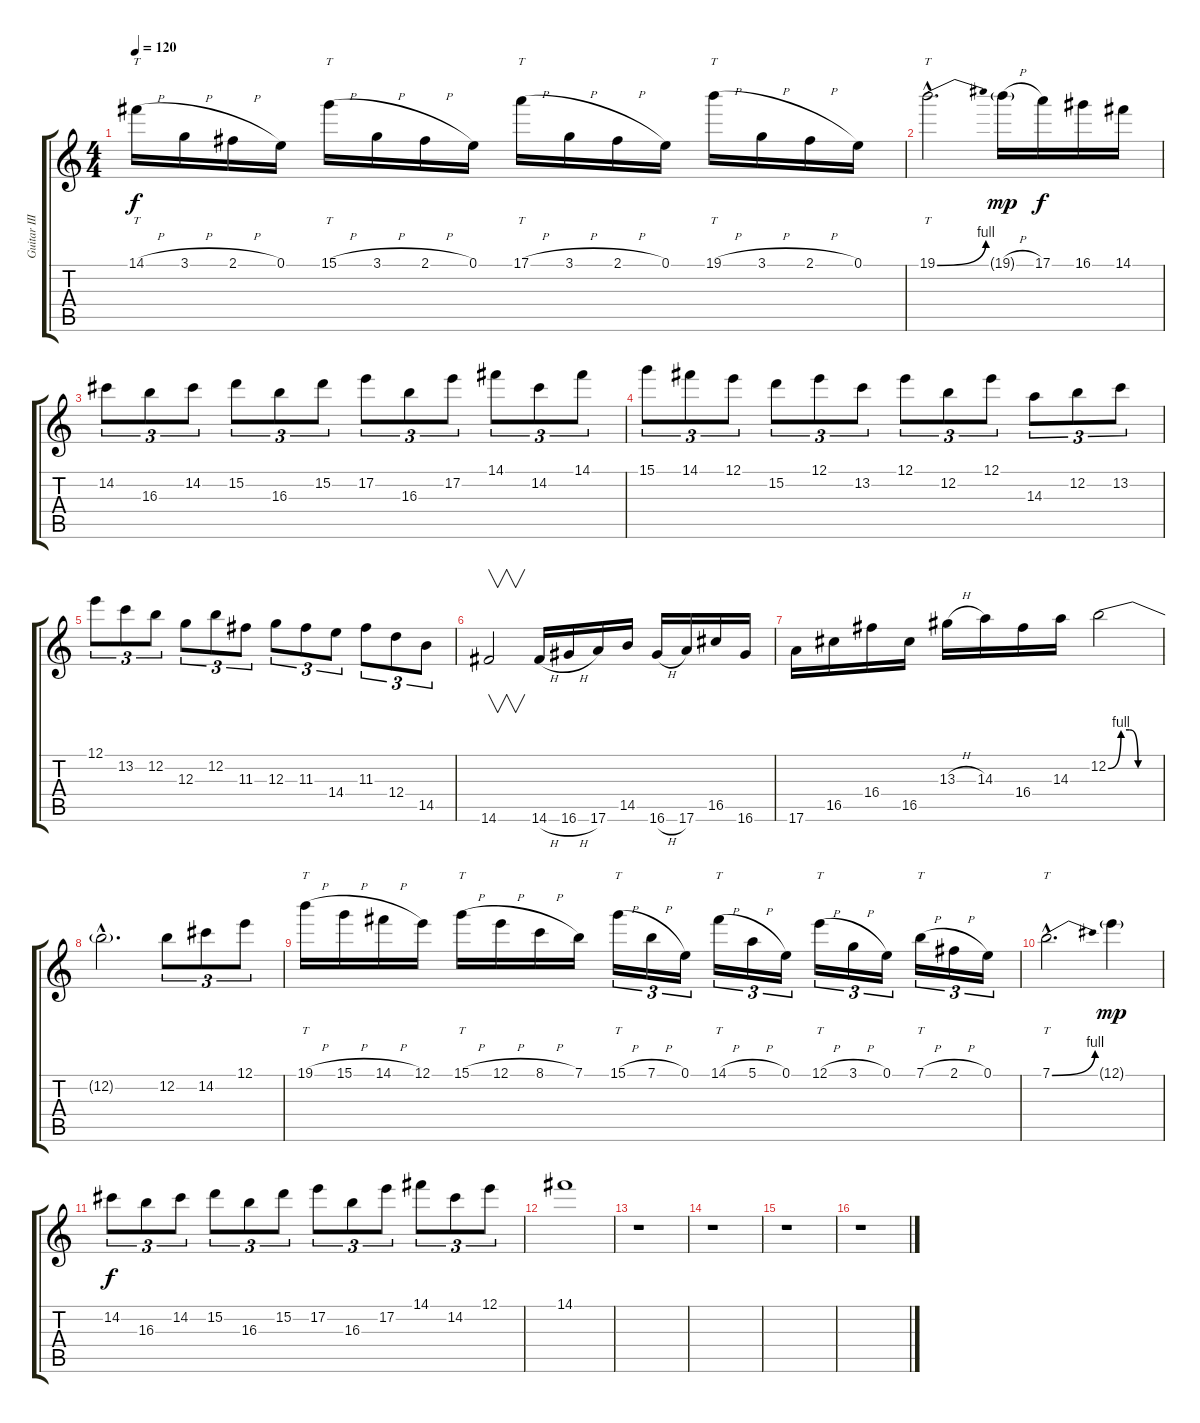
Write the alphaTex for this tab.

\track ("Guitar III" "Guitar III") {instrument overdrivenguitar}
\staff {score tabs}
\tuning (E4 B3 G3 D3 A2 E2) {hide}
\ts (4 4)
\tempo 120
\clef g2
\ks c
14.1{h}.16{tt dy f} 3.1{h}.16 2.1{h}.16 0.1.16 15.1{h}.16{tt} 3.1{h}.16 2.1{h}.16 0.1.16 17.1{h}.16{tt} 3.1{h}.16 2.1{h}.16 0.1.16 19.1{h}.16{tt} 3.1{h}.16 2.1{h}.16 0.1.16 |
19.1{be (bend 0 0 60 4) hac}.2{tt d} 19.1{h g}.16{dy mp} 17.1.16{dy f} 16.1.16 14.1.16 |
14.2.8{tu (3 2)} 16.3.8{tu (3 2)} 14.2.8{tu (3 2)} 15.2.8{tu (3 2)} 16.3.8{tu (3 2)} 15.2.8{tu (3 2)} 17.2.8{tu (3 2)} 16.3.8{tu (3 2)} 17.2.8{tu (3 2)} 14.1.8{tu (3 2)} 14.2.8{tu (3 2)} 14.1.8{tu (3 2)} |
15.1.8{tu (3 2)} 14.1.8{tu (3 2)} 12.1.8{tu (3 2)} 15.2.8{tu (3 2)} 12.1.8{tu (3 2)} 13.2.8{tu (3 2)} 12.1.8{tu (3 2)} 12.2.8{tu (3 2)} 12.1.8{tu (3 2)} 14.3.8{tu (3 2)} 12.2.8{tu (3 2)} 13.2.8{tu (3 2)} |
12.1.8{tu (3 2)} 13.2.8{tu (3 2)} 12.2.8{tu (3 2)} 12.3.8{tu (3 2)} 12.2.8{tu (3 2)} 11.3.8{tu (3 2)} 12.3.8{tu (3 2)} 11.3.8{tu (3 2)} 14.4.8{tu (3 2)} 11.3.8{tu (3 2)} 12.4.8{tu (3 2)} 14.5.8{tu (3 2)} |
14.6.2{v} 14.6{h}.16 16.6{h}.16 17.6.16 14.5.16 16.6{h}.16 17.6.16 16.5.16 16.6.16 |
17.6.16 16.5.16 16.4.16 16.5.16 13.3{h}.16 14.3.16 16.4.16 14.3.16 12.2{be (custom 0 0 15 4 25 4 35 0 45 0 60 0)}.2 |
12.2{hac t}.2{d} 12.2.8{tu (3 2)} 14.2.8{tu (3 2)} 12.1.8{tu (3 2)} |
19.1{h}.16{tt} 15.1{h}.16 14.1{h}.16 12.1.16 15.1{h}.16{tt} 12.1{h}.16 8.1{h}.16 7.1.16 15.1{h}.16{tt tu (3 2)} 7.1{h}.16{tu (3 2)} 0.1.16{tu (3 2)} 14.1{h}.16{tt tu (3 2)} 5.1{h}.16{tu (3 2)} 0.1.16{tu (3 2)} 12.1{h}.16{tt tu (3 2)} 3.1{h}.16{tu (3 2)} 0.1.16{tu (3 2)} 7.1{h}.16{tt tu (3 2)} 2.1{h}.16{tu (3 2)} 0.1.16{tu (3 2)} |
7.1{be (bend 0 0 60 4) hac}.2{tt d} 12.1{g}.4{dy mp} |
14.2.8{tu (3 2) dy f} 16.3.8{tu (3 2)} 14.2.8{tu (3 2)} 15.2.8{tu (3 2)} 16.3.8{tu (3 2)} 15.2.8{tu (3 2)} 17.2.8{tu (3 2)} 16.3.8{tu (3 2)} 17.2.8{tu (3 2)} 14.1.8{tu (3 2)} 14.2.8{tu (3 2)} 12.1.8{tu (3 2)} |
14.1.1 |
r.1 |
r.1 |
r.1 |
r.1
